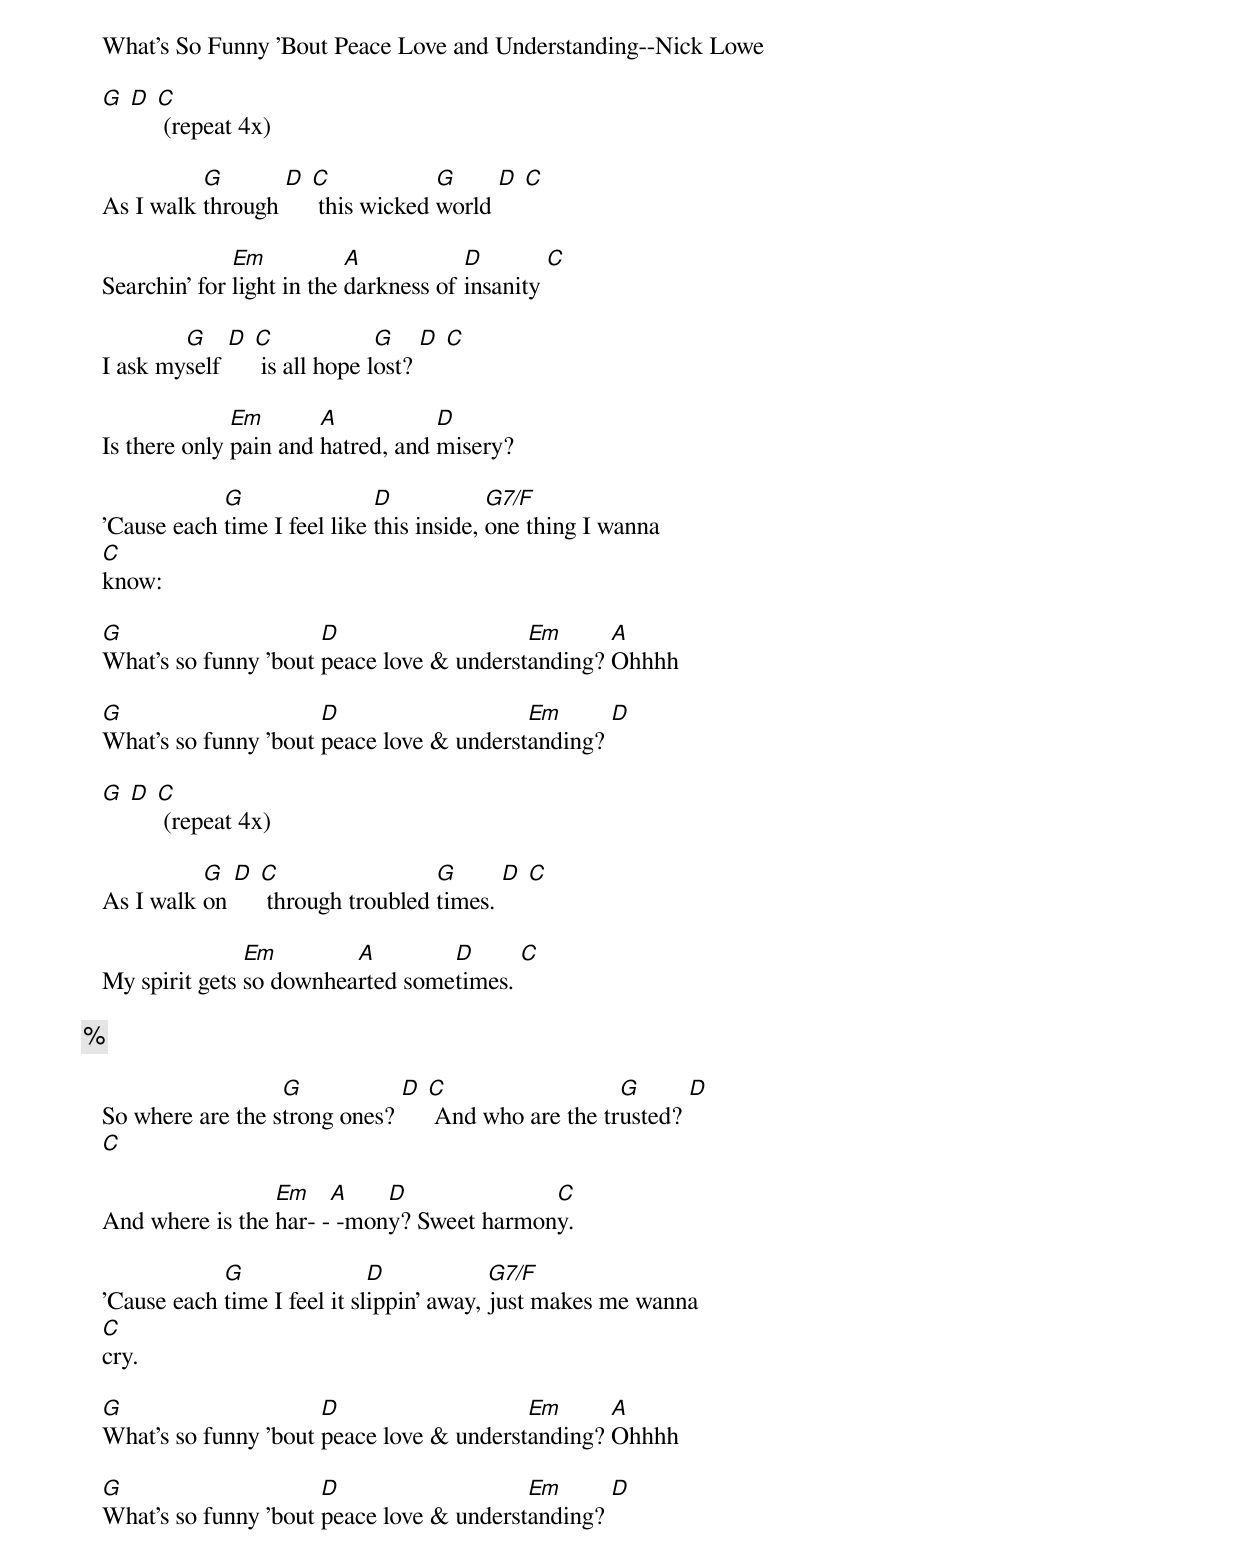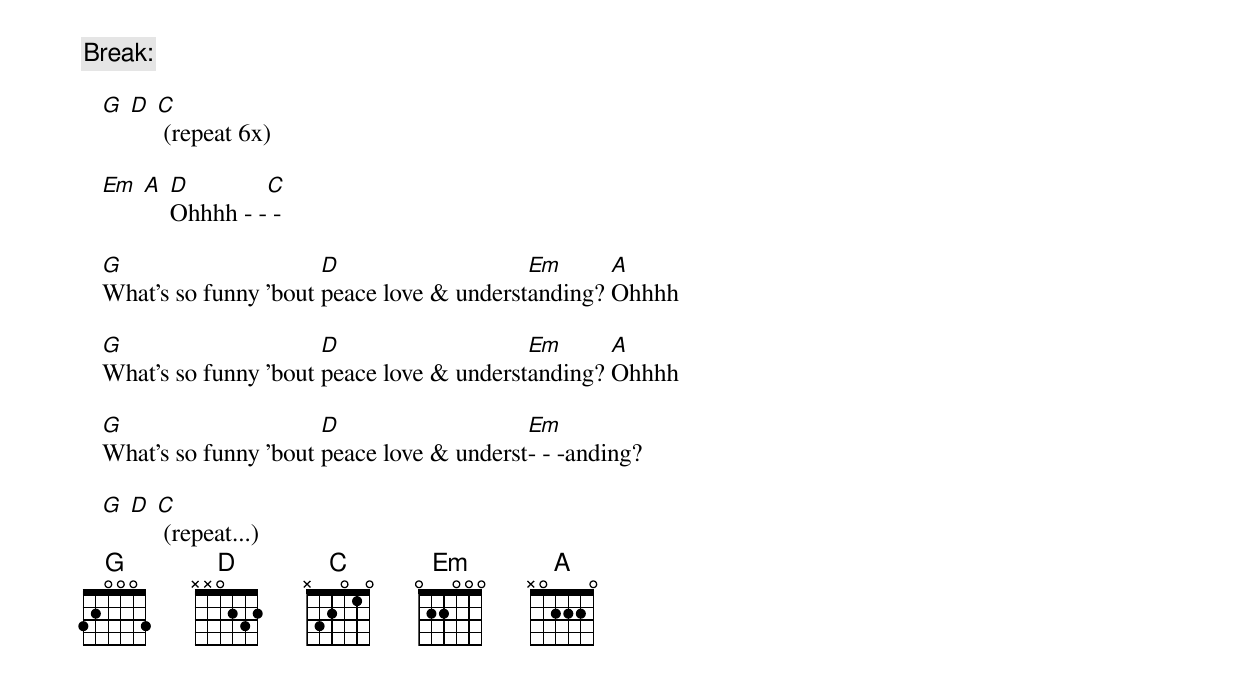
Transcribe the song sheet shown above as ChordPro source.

   What's So Funny 'Bout Peace Love and Understanding--Nick Lowe

   [G] [D] [C] (repeat 4x)

   As I walk [G]through [D] [C] this wicked [G]world [D] [C]

   Searchin' for [Em]light in the [A]darkness of [D]insanity [C]

   I ask my[G]self [D] [C] is all hope l[G]ost? [D] [C]

   Is there only [Em]pain and [A]hatred, and [D]misery?

   'Cause each [G]time I feel like [D]this inside, [G7/F]one thing I wanna
   [C]know:

   [G]What's so funny 'bout [D]peace love & underst[Em]anding? [A]Ohhhh

   [G]What's so funny 'bout [D]peace love & underst[Em]anding? [D]

   [G] [D] [C] (repeat 4x)

   As I walk [G]on [D] [C] through troubled [G]times. [D] [C]

   My spirit gets [Em]so downhea[A]rted some[D]times. [C]

   {c:%}

   So where are the s[G]trong ones? [D] [C] And who are the tr[G]usted? [D]
   [C]

   And where is the [Em]har- -[A] -mon[D]y? Sweet harmon[C]y.

   'Cause each [G]time I feel it sl[D]ippin' away, [G7/F]just makes me wanna
   [C]cry.

   [G]What's so funny 'bout [D]peace love & underst[Em]anding? [A]Ohhhh

   [G]What's so funny 'bout [D]peace love & underst[Em]anding? [D]

   {c:Break:}

   [G] [D] [C] (repeat 6x)

   [Em] [A] [D]Ohhhh - -[C] -

   [G]What's so funny 'bout [D]peace love & underst[Em]anding? [A]Ohhhh

   [G]What's so funny 'bout [D]peace love & underst[Em]anding? [A]Ohhhh

   [G]What's so funny 'bout [D]peace love & underst[Em]- - -anding?

   [G] [D] [C] (repeat...)
